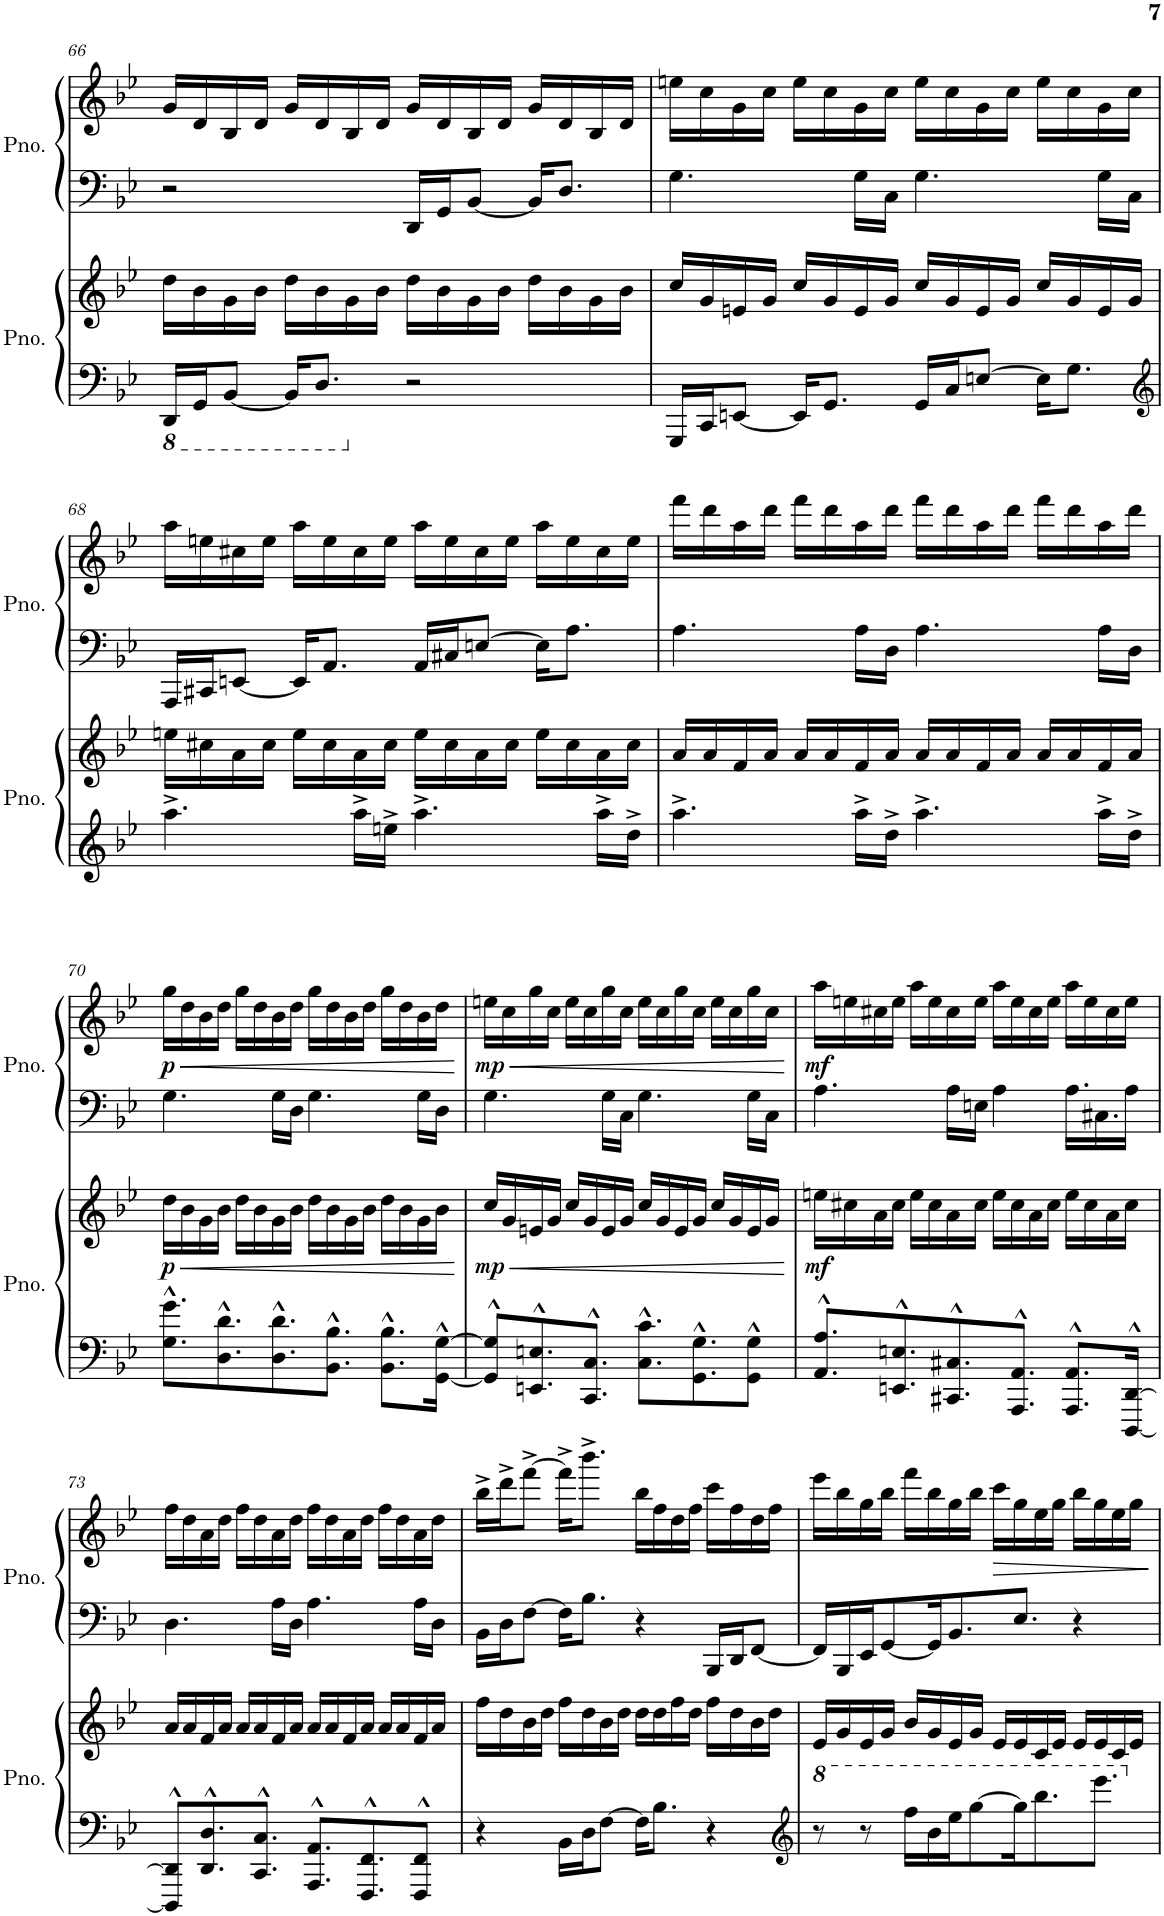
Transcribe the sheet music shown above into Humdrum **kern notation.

**kern	**kern	**dynam	**kern	**kern	**dynam
*part2	*part2	*part2	*part1	*part1	*part1
*staff4	*staff3	*staff3/4	*staff2	*staff1	*staff1/2
*I"Piano	*	*	*I"Piano	*	*
*I'Pno.	*	*	*I'Pno.	*	*
!!LO:PB:g=z
*clefF4	*clefG2	*	*clefF4	*clefG2	*
*k[b-e-]	*k[b-e-]	*	*k[b-e-]	*k[b-e-]	*
*M4/4	*M4/4	*	*M4/4	*M4/4	*
*8ba	*	*	*	*	*
=66	=66	=66	=66	=66	=66
16DDD/LL	16dd\LL	.	2r	16g/LL	.
16GGG/J	16b-\	.	.	16d/	.
[8BBB-/J	16g\	.	.	16B-/	.
.	16b-\JJ	.	.	16d/JJ	.
16BBB-/KL]	16dd\LL	.	.	16g/LL	.
8.DD/J	16b-\	.	.	16d/	.
.	16g\	.	.	16B-/	.
.	16b-\JJ	.	.	16d/JJ	.
*X8ba	*	*	*	*	*
2r	16dd\LL	.	16DD/LL	16g/LL	.
.	16b-\	.	16GG/J	16d/	.
.	16g\	.	[8BB-/J	16B-/	.
.	16b-\JJ	.	.	16d/JJ	.
.	16dd\LL	.	16BB-/KL]	16g/LL	.
.	16b-\	.	8.D/J	16d/	.
.	16g\	.	.	16B-/	.
.	16b-\JJ	.	.	16d/JJ	.
=67	=67	=67	=67	=67	=67
16GGG/LL	16cc/LL	.	4.G\	16een\LL	.
16CC/J	16g/	.	.	16cc\	.
[8EEn/J	16en/	.	.	16g\	.
.	16g/JJ	.	.	16cc\JJ	.
16EE/KL]	16cc/LL	.	.	16ee\LL	.
8.GG/J	16g/	.	.	16cc\	.
.	16e/	.	16G\LL	16g\	.
.	16g/JJ	.	16C\JJ	16cc\JJ	.
16GG/LL	16cc/LL	.	4.G\	16ee\LL	.
16C/J	16g/	.	.	16cc\	.
[8En/J	16e/	.	.	16g\	.
.	16g/JJ	.	.	16cc\JJ	.
16E\KL]	16cc/LL	.	.	16ee\LL	.
8.G\J	16g/	.	.	16cc\	.
.	16e/	.	16G\LL	16g\	.
.	16g/JJ	.	16C\JJ	16cc\JJ	.
!!LO:LB:g=z
=68	=68	=68	=68	=68	=68
*clefG2	*	*	*	*	*
4.aa^\	16een\LL	.	16AAA/LL	16aa\LL	.
.	16cc#X\	.	16CC#X/J	16een\	.
.	16a\	.	[8EEn/J	16cc#X\	.
.	16cc#\JJ	.	.	16ee\JJ	.
.	16ee\LL	.	16EE/KL]	16aa\LL	.
.	16cc#\	.	8.AA/J	16ee\	.
16aa^\LL	16a\	.	.	16cc#\	.
16een^\JJ	16cc#\JJ	.	.	16ee\JJ	.
4.aa^\	16ee\LL	.	16AA/LL	16aa\LL	.
.	16cc#\	.	16C#X/J	16ee\	.
.	16a\	.	[8En/J	16cc#\	.
.	16cc#\JJ	.	.	16ee\JJ	.
.	16ee\LL	.	16E\KL]	16aa\LL	.
.	16cc#\	.	8.A\J	16ee\	.
16aa^\LL	16a\	.	.	16cc#\	.
16dd^\JJ	16cc#\JJ	.	.	16ee\JJ	.
=69	=69	=69	=69	=69	=69
4.aa^\	16a/LL	.	4.A\	16fff\LL	.
.	16a/	.	.	16ddd\	.
.	16f/	.	.	16aa\	.
.	16a/JJ	.	.	16ddd\JJ	.
.	16a/LL	.	.	16fff\LL	.
.	16a/	.	.	16ddd\	.
16aa^\LL	16f/	.	16A\LL	16aa\	.
16dd^\JJ	16a/JJ	.	16D\JJ	16ddd\JJ	.
4.aa^\	16a/LL	.	4.A\	16fff\LL	.
.	16a/	.	.	16ddd\	.
.	16f/	.	.	16aa\	.
.	16a/JJ	.	.	16ddd\JJ	.
.	16a/LL	.	.	16fff\LL	.
.	16a/	.	.	16ddd\	.
16aa^\LL	16f/	.	16A\LL	16aa\	.
16dd^\JJ	16a/JJ	.	16D\JJ	16ddd\JJ	.
!!LO:LB:g=z
=70	=70	=70	=70	=70	=70
!	!	!LO:HP:b	!	!	!LO:HP:b
!	!	!LO:DY:n=1:b	!	!	!LO:DY:n=1:b
8.G\^^ 8.g\^^L	16dd\LL	< p	4.G\	16gg\LL	< p
.	16b-\	.	.	16dd\	.
.	16g\	.	.	16b-\	.
8.D\^^ 8.d\^^	16b-\JJ	.	.	16dd\JJ	.
.	16dd\LL	.	.	16gg\LL	.
.	16b-\	.	.	16dd\	.
8.D\^^ 8.d\^^	16g\	.	16G\LL	16b-\	.
.	16b-\JJ	.	16D\JJ	16dd\JJ	.
.	16dd\LL	.	4.G\	16gg\LL	.
8.BB-\^^ 8.B-\^^J	16b-\	.	.	16dd\	.
.	16g\	.	.	16b-\	.
.	16b-\JJ	.	.	16dd\JJ	.
8.BB-\^^ 8.B-\^^L	16dd\LL	.	.	16gg\LL	.
.	16b-\	.	.	16dd\	.
.	16g\	.	16G\LL	16b-\	.
[16GG\^^ [16G\^^Jk	16b-\JJ	.	16D\JJ	16dd\JJ	.
.	.	[	.	.	[
=71	=71	=71	=71	=71	=71
!	!	!LO:HP:b	!	!	!LO:HP:b
!	!	!LO:DY:n=1:b	!	!	!LO:DY:n=1:b
8GG/]^^ 8G/]^^L	16cc/LL	< mp	4.G\	16een\LL	< mp
.	16g/	.	.	16cc\	.
8.EEn/^^ 8.En/^^	16en/	.	.	16gg\	.
.	16g/JJ	.	.	16cc\JJ	.
.	16cc/LL	.	.	16ee\LL	.
8.CC/^^ 8.C/^^J	16g/	.	.	16cc\	.
.	16e/	.	16G\LL	16gg\	.
.	16g/JJ	.	16C\JJ	16cc\JJ	.
8.C\^^ 8.c\^^L	16cc/LL	.	4.G\	16ee\LL	.
.	16g/	.	.	16cc\	.
.	16e/	.	.	16gg\	.
8.GG\^^ 8.G\^^	16g/JJ	.	.	16cc\JJ	.
.	16cc/LL	.	.	16ee\LL	.
.	16g/	.	.	16cc\	.
8GG\^^ 8G\^^J	16e/	.	16G\LL	16gg\	.
.	16g/JJ	.	16C\JJ	16cc\JJ	.
.	.	[	.	.	[
=72	=72	=72	=72	=72	=72
!	!	!LO:DY:b	!	!	!LO:DY:b
8.AA/^^ 8.A/^^L	16een\LL	mf	4.A\	16aa\LL	mf
.	16cc#X\	.	.	16een\	.
.	16a\	.	.	16cc#X\	.
8.EEn/^^ 8.En/^^	16cc#\JJ	.	.	16ee\JJ	.
.	16ee\LL	.	.	16aa\LL	.
.	16cc#\	.	.	16ee\	.
8.CC#X/^^ 8.C#X/^^	16a\	.	16A\LL	16cc#\	.
.	16cc#\JJ	.	16En\JJ	16ee\JJ	.
.	16ee\LL	.	4A\	16aa\LL	.
8.AAA/^^ 8.AA/^^J	16cc#\	.	.	16ee\	.
.	16a\	.	.	16cc#\	.
.	16cc#\JJ	.	.	16ee\JJ	.
8.AAA/^^ 8.AA/^^L	16ee\LL	.	16.A\LL	16aa\LL	.
.	16cc#\	.	.	16ee\	.
.	.	.	16.C#X\	.	.
.	16a\	.	.	16cc#\	.
[16DDD/^^ [16DD/^^Jk	16cc#\JJ	.	16A\JJ	16ee\JJ	.
!!LO:LB:g=z
=73	=73	=73	=73	=73	=73
8DDD/]^^ 8DD/]^^L	16a/LL	.	4.D\	16ff\LL	.
.	16a/	.	.	16dd\	.
8.DD/^^ 8.D/^^	16f/	.	.	16a\	.
.	16a/JJ	.	.	16dd\JJ	.
.	16a/LL	.	.	16ff\LL	.
8.CC/^^ 8.C/^^J	16a/	.	.	16dd\	.
.	16f/	.	16A\LL	16a\	.
.	16a/JJ	.	16D\JJ	16dd\JJ	.
8.AAA/^^ 8.AA/^^L	16a/LL	.	4.A\	16ff\LL	.
.	16a/	.	.	16dd\	.
.	16f/	.	.	16a\	.
8.FFF/^^ 8.FF/^^	16a/JJ	.	.	16dd\JJ	.
.	16a/LL	.	.	16ff\LL	.
.	16a/	.	.	16dd\	.
8FFF/^^ 8FF/^^J	16f/	.	16A\LL	16a\	.
.	16a/JJ	.	16D\JJ	16dd\JJ	.
=74	=74	=74	=74	=74	=74
4r	16ff\LL	.	16BB-\LL	16bb-^\LL	.
.	16dd\	.	16D\J	16ddd^\J	.
.	16b-\	.	[8F\J	[8fff^\J	.
.	16dd\JJ	.	.	.	.
16BB-\LL	16ff\LL	.	16F\KL]	16fff^\KL]	.
16D\J	16dd\	.	8.B-\J	8.bbb-^\J	.
[8F\J	16b-\	.	.	.	.
.	16dd\JJ	.	.	.	.
16F\KL]	16dd\LL	.	4r	16bb-\LL	.
8.B-\J	16dd\	.	.	16ff\	.
.	16ff\	.	.	16dd\	.
.	16dd\JJ	.	.	16ff\JJ	.
4r	16ff\LL	.	16BBB-/LL	16ccc\LL	.
.	16dd\	.	16DD/J	16ff\	.
.	16b-\	.	[8FF/J	16dd\	.
.	16dd\JJ	.	.	16ff\JJ	.
=75	=75	=75	=75	=75	=75
*clefG2	*	*	*	*	*
*8va	*	*	*	*	*
8r	16e-/LL	.	16FF/LL]	16eee-\LL	.
.	16g/	.	16BBB-/	16bb-\	.
8r	16e-/	.	16EE-/J	16gg\	.
.	16g/JJ	.	[8GG/	16bb-\JJ	.
16fff\LL	16b-/LL	.	.	16fff\LL	.
16bb-\	16g/	.	16GG/K]	16bb-\	.
16eee-\J	16e-/	.	8.BB-/	16gg\	.
[8ggg\	16g/JJ	.	.	16bb-\JJ	.
!	!	!	!	!	!LO:HP:b
.	16e-/LL	.	.	16ccc\LL	>
16ggg\K]	16e-/	.	8.E-/J	16gg\	.
8.bbb-\	16c/	.	.	16ee-\	.
.	16e-/JJ	.	.	16gg\JJ	.
.	16e-/LL	.	4r	16bb-\LL	.
8.eeee-\J	16e-/	.	.	16gg\	.
.	16c/	.	.	16ee-\	.
.	16e-/JJ	.	.	16gg\JJ	.
.	.	.	.	.	]
*X8va	*	*	*	*	*
=	=	=	=	=	=
*-	*-	*-	*-	*-	*-
